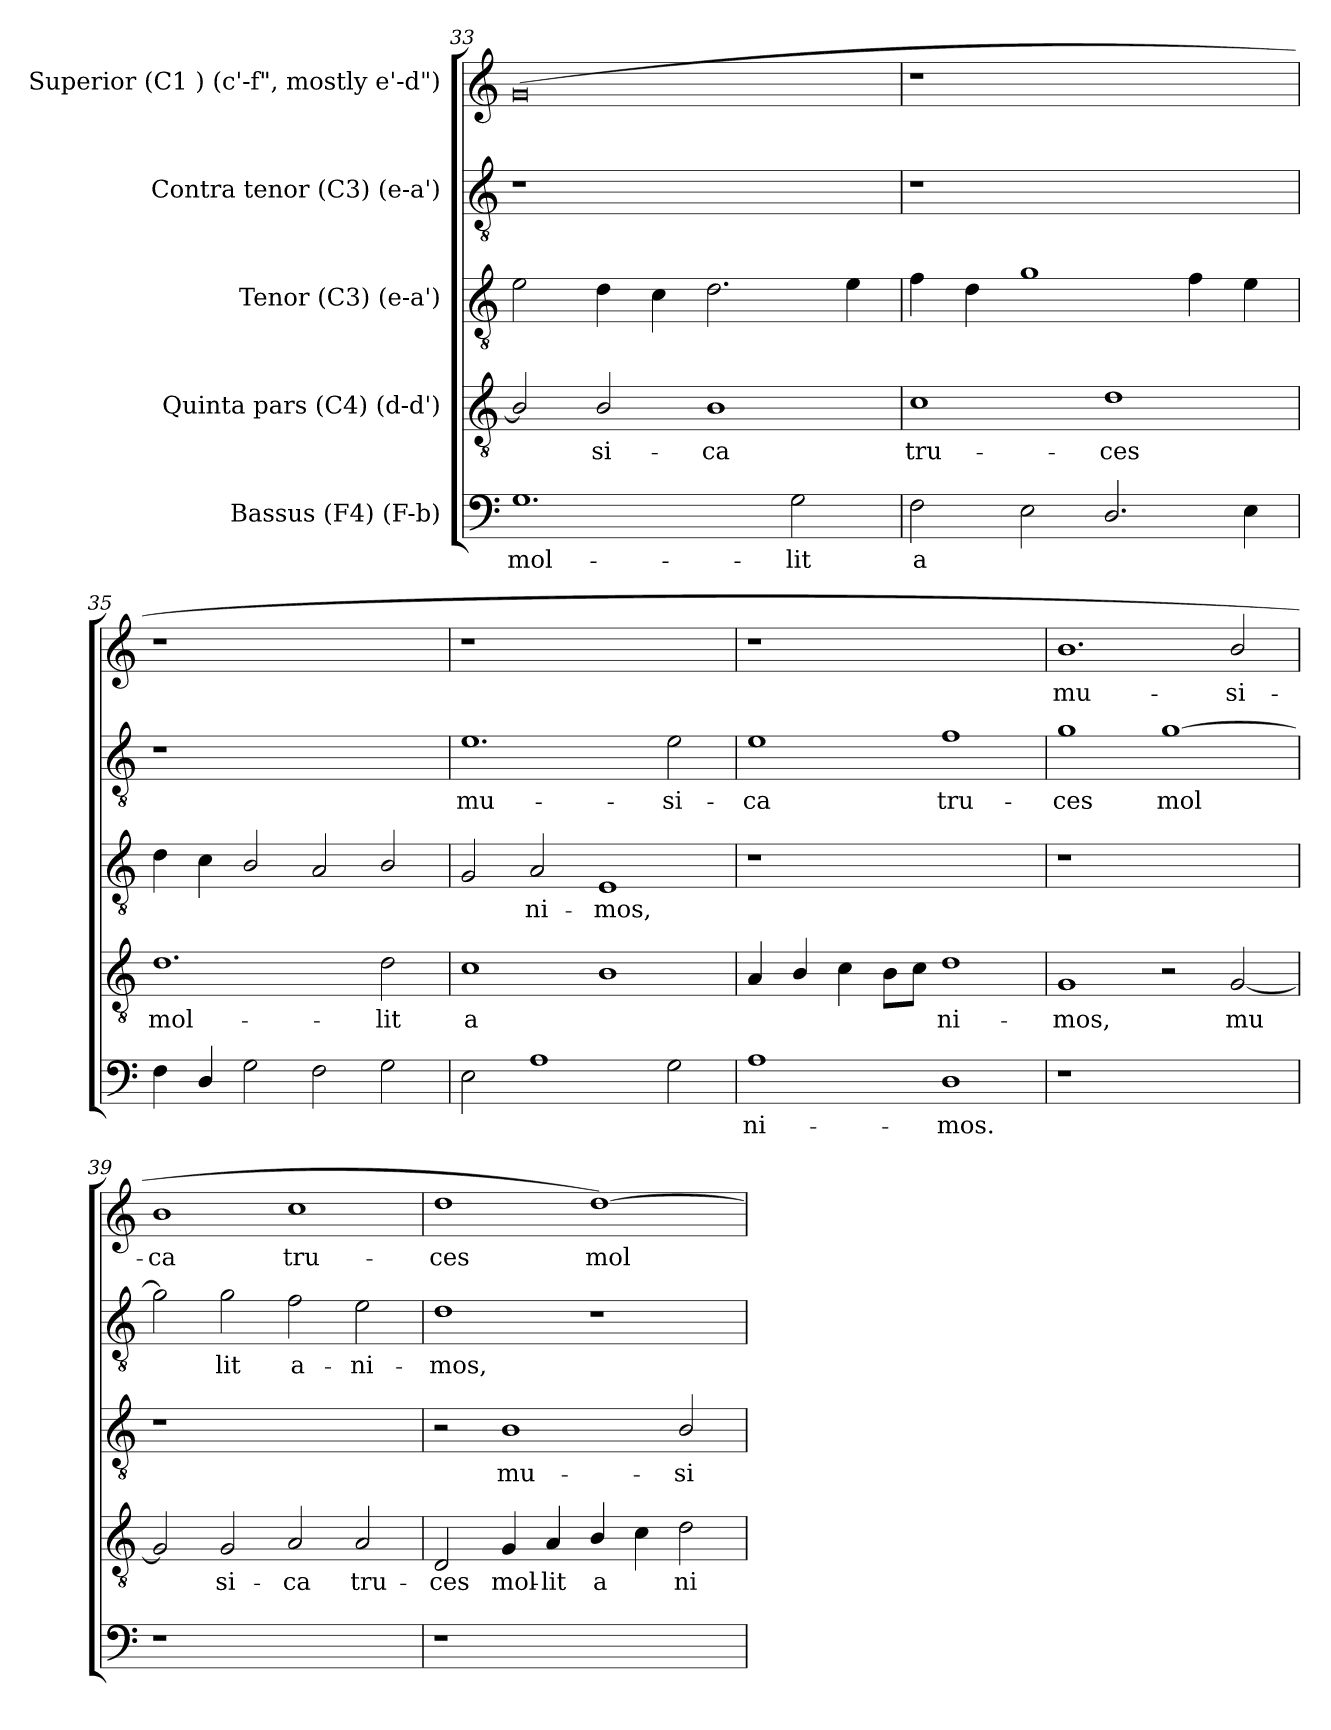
**kern	**text	**kern	**text	**kern	**text	**kern	**text	**kern	**text
*part5	*part5	*part4	*part4	*part3	*part3	*part2	*part2	*part1	*part1
*staff5	*staff5	*staff4	*staff4	*staff3	*staff3	*staff2	*staff2	*staff1	*staff1
*I"Bassus (F4)  (F-b)	*	*I"Quinta pars (C4)  (d-d')	*	*I"Tenor (C3)  (e-a')	*	*I"Contra tenor (C3)  (e-a')	*	*I"Superior (C1 )  (c'-f", mostly e'-d")	*
!!LO:PB:g=z
*clefF4	*	*clefGv2	*	*clefGv2	*	*clefGv2	*	*clefG2	*
*k[]	*	*k[]	*	*k[]	*	*k[]	*	*k[]	*
*C:	*	*C:	*	*C:	*	*C:	*	*C:	*
=33	=33	=33	=33	=33	=33	=33	=33	=33	=33
!	!LO:LY:b:cj	!	!LO:LY:b:cj	!	!LO:LY:b:cj	!	!	!	!LO:LY:b:cj
1.G	mol-	2B/]	--	2e\	--	1r	.	(<0g	.
!	!	!	!LO:LY:b:cj	!	!LO:LY:b:cj	!	!	!	!
.	.	2B/	-si-	4d\	--	.	.	.	.
!	!	!	!	!	!LO:LY:b:cj	!	!	!	!
.	.	.	.	4c\	--	.	.	.	.
!	!	!	!LO:LY:b:cj	!	!LO:LY:b:cj	!	!	!	!
.	.	1B	-ca	2.d\	--	1ryy	.	.	.
!	!LO:LY:b:cj	!	!	!	!	!	!	!	!
2G\	-lit	.	.	.	.	.	.	.	.
!	!	!	!	!	!LO:LY:b:cj	!	!	!	!
.	.	.	.	4e\	--	.	.	.	.
=34	=34	=34	=34	=34	=34	=34	=34	=34	=34
!	!LO:LY:b:cj	!	!LO:LY:b:cj	!	!LO:LY:b:cj	!	!	!	!
2F\	a-	1c	tru-	4f\	--	1r	.	1r	.
!	!	!	!	!	!LO:LY:b:cj	!	!	!	!
.	.	.	.	4d\	--	.	.	.	.
!	!LO:LY:b:cj	!	!	!	!LO:LY:b:cj	!	!	!	!
2E\	--	.	.	1g	--	.	.	.	.
!	!LO:LY:b:cj	!	!LO:LY:b:cj	!	!	!	!	!	!
2.D/	--	1d	-ces	.	.	1ryy	.	1ryy	.
!	!	!	!	!	!LO:LY:b:cj	!	!	!	!
.	.	.	.	4f\	--	.	.	.	.
!	!LO:LY:b:cj	!	!	!	!LO:LY:b:cj	!	!	!	!
4E\	--	.	.	4e\	--	.	.	.	.
=35	=35	=35	=35	=35	=35	=35	=35	=35	=35
!	!LO:LY:b:cj	!	!LO:LY:b:cj	!	!LO:LY:b:cj	!	!	!	!
4F\	--	1.d	mol-	4d\	--	1r	.	1r	.
!	!LO:LY:b:cj	!	!	!	!LO:LY:b:cj	!	!	!	!
4D/	--	.	.	4c\	--	.	.	.	.
!	!LO:LY:b:cj	!	!	!	!LO:LY:b:cj	!	!	!	!
2G\	--	.	.	2B/	--	.	.	.	.
!	!LO:LY:b:cj	!	!	!	!LO:LY:b:cj	!	!	!	!
2F\	--	.	.	2A/	--	1ryy	.	1ryy	.
!	!LO:LY:b:cj	!	!LO:LY:b:cj	!	!LO:LY:b:cj	!	!	!	!
2G\	--	2d\	-lit	2B/	--	.	.	.	.
=36	=36	=36	=36	=36	=36	=36	=36	=36	=36
!	!LO:LY:b:cj	!	!LO:LY:b:cj	!	!LO:LY:b:cj	!	!LO:LY:b:cj	!	!
2E\	--	1c	a-	2G/	--	1.e	mu-	1r	.
!	!LO:LY:b:cj	!	!	!	!LO:LY:b:cj	!	!	!	!
1A	--	.	.	2A/	-ni-	.	.	.	.
!	!	!	!LO:LY:b:cj	!	!LO:LY:b:cj	!	!	!	!
.	.	1B	--	1E	-mos,	.	.	1ryy	.
!	!LO:LY:b:cj	!	!	!	!	!	!LO:LY:b:cj	!	!
2G\	--	.	.	.	.	2e\	-si-	.	.
!!LO:PB:g=z
=37	=37	=37	=37	=37	=37	=37	=37	=37	=37
!	!LO:LY:b:cj	!	!LO:LY:b:cj	!	!	!	!LO:LY:b:cj	!	!
1A	-ni-	4A/	--	1r	.	1e	-ca	1r	.
!	!	!	!LO:LY:b:cj	!	!	!	!	!	!
.	.	4B/	--	.	.	.	.	.	.
!	!	!	!LO:LY:b:cj	!	!	!	!	!	!
.	.	4c\	--	.	.	.	.	.	.
!	!	!	!LO:LY:b:cj	!	!	!	!	!	!
.	.	8B\L	--	.	.	.	.	.	.
!	!	!	!LO:LY:b:cj	!	!	!	!	!	!
.	.	8c\J	--	.	.	.	.	.	.
!	!LO:LY:b:cj	!	!LO:LY:b:cj	!	!	!	!LO:LY:b:cj	!	!
1D	-mos.	1d	-ni-	1ryy	.	1f	tru-	1ryy	.
=38	=38	=38	=38	=38	=38	=38	=38	=38	=38
!	!	!	!LO:LY:b:cj	!	!	!	!LO:LY:b:cj	!	!LO:LY:b:cj
1r	.	1G	-mos,	1r	.	1g	-ces	1.b	mu-
!	!	!	!	!	!	!	!LO:LY:b:cj	!	!
1ryy	.	2r	.	1ryy	.	[>1g	mol-	.	.
!	!	!	!LO:LY:b:cj	!	!	!	!	!	!LO:LY:b:cj
.	.	[<2G/	mu-	.	.	.	.	2b/	-si-
=39	=39	=39	=39	=39	=39	=39	=39	=39	=39
!	!	!	!LO:LY:b:cj	!	!	!	!LO:LY:b:cj	!	!LO:LY:b:cj
1r	.	2G/]	--	1r	.	2g\]	--	1b	-ca
!	!	!	!LO:LY:b:cj	!	!	!	!LO:LY:b:cj	!	!
.	.	2G/	-si-	.	.	2g\	-lit	.	.
!	!	!	!LO:LY:b:cj	!	!	!	!LO:LY:b:cj	!	!LO:LY:b:cj
1ryy	.	2A/	-ca	1ryy	.	2f\	a-	1cc	tru-
!	!	!	!LO:LY:b:cj	!	!	!	!LO:LY:b:cj	!	!
.	.	2A/	tru-	.	.	2e\	-ni-	.	.
=40	=40	=40	=40	=40	=40	=40	=40	=40	=40
!	!	!	!LO:LY:b:cj	!	!	!	!LO:LY:b:cj	!	!LO:LY:b:cj
1r	.	2D/	-ces	2r	.	1d	-mos,	1dd	-ces
!	!	!	!LO:LY:b:cj	!	!LO:LY:b:cj	!	!	!	!
.	.	4G/	mol-	1B	mu-	.	.	.	.
!	!	!	!LO:LY:b:cj	!	!	!	!	!	!
.	.	4A/	-lit	.	.	.	.	.	.
!	!	!	!LO:LY:b:cj	!	!	!	!	!	!LO:LY:b:cj
1ryy	.	4B/	a-	.	.	1r	.	[<1dd)	mol-
!	!	!	!LO:LY:b:cj	!	!	!	!	!	!
.	.	4c\	--	.	.	.	.	.	.
!	!	!	!LO:LY:b:cj	!	!LO:LY:b:cj	!	!	!	!
.	.	2d\	-ni-	2B/	-si-	.	.	.	.
=	=	=	=	=	=	=	=	=	=
*-	*-	*-	*-	*-	*-	*-	*-	*-	*-
